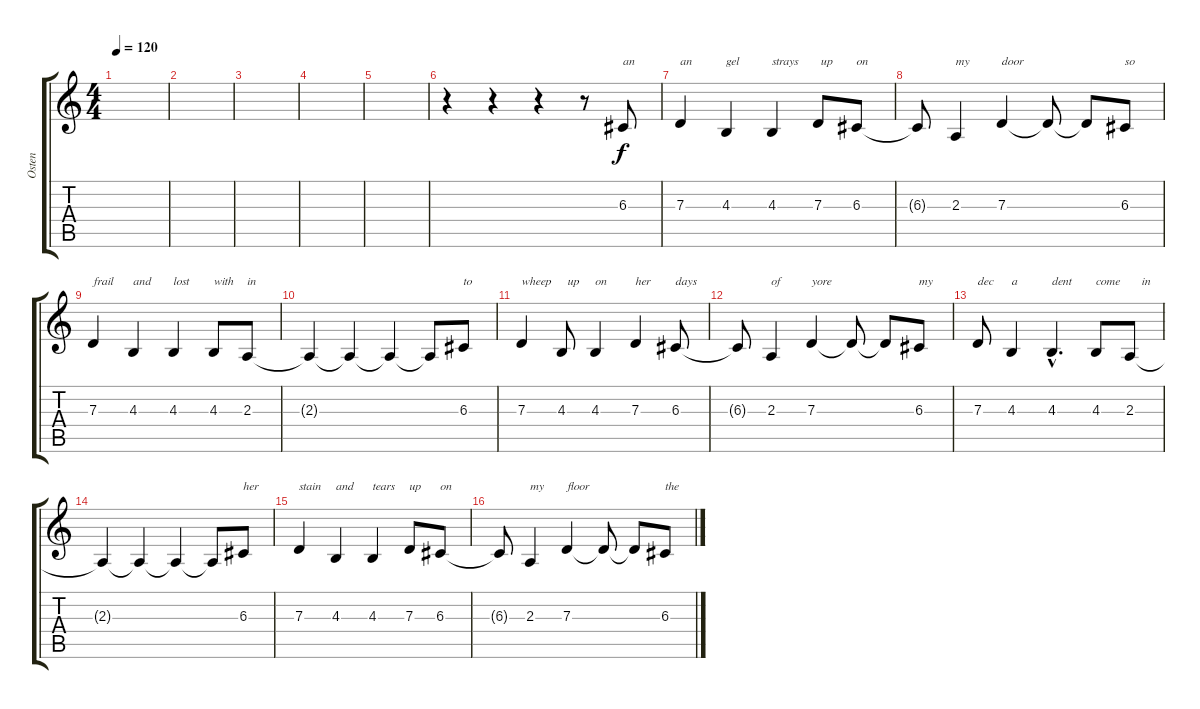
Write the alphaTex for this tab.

\track ("Osten" "Osten") {instrument choiraahs}
\staff {score tabs}
\tuning (E4 B3 G3 D3 A2 E2) {hide}
\ts (4 4)
\tempo 120
\clef g2
\ks c
|
|
|
|
|
r.4 r.4 r.4 r.8 6.3.8{txt "an"} |
7.3.4{txt "an"} 4.3.4{txt "gel"} 4.3.4{txt "strays"} 7.3.8{txt " up"} 6.3.8{txt "on"} |
6.3{t}.8 2.3.4{txt "my"} 7.3.4{txt "door"} 7.3{t}.8 7.3{t}.8 6.3.8{txt "so"} |
7.3.4{txt "frail"} 4.3.4{txt "and"} 4.3.4{txt "lost"} 4.3.8{txt "with"} 2.3.8{txt "in"} |
2.3{t}.4 2.3{t}.4 2.3{t}.4 2.3{t}.8 6.3.8{txt "to"} |
7.3.4{txt "wheep"} 4.3.8{txt "  up"} 4.3.4{txt "on"} 7.3.4{txt "her"} 6.3.8{txt "days"} |
6.3{t}.8 2.3.4{txt "of"} 7.3.4{txt "yore"} 7.3{t}.8 7.3{t}.8 6.3.8{txt "my"} |
7.3.8{txt "dec"} 4.3.4{txt "a"} 4.3{hac}.4{d txt "dent"} 4.3.8{txt "come"} 2.3.8{txt "    in"} |
2.3{t}.4 2.3{t}.4 2.3{t}.4 2.3{t}.8 6.3.8{txt "her"} |
7.3.4{txt "stain"} 4.3.4{txt "and"} 4.3.4{txt "tears"} 7.3.8{txt "up"} 6.3.8{txt "on"} |
6.3{t}.8 2.3.4{txt "my"} 7.3.4{txt "floor"} 7.3{t}.8 7.3{t}.8 6.3.8{txt "the"}
